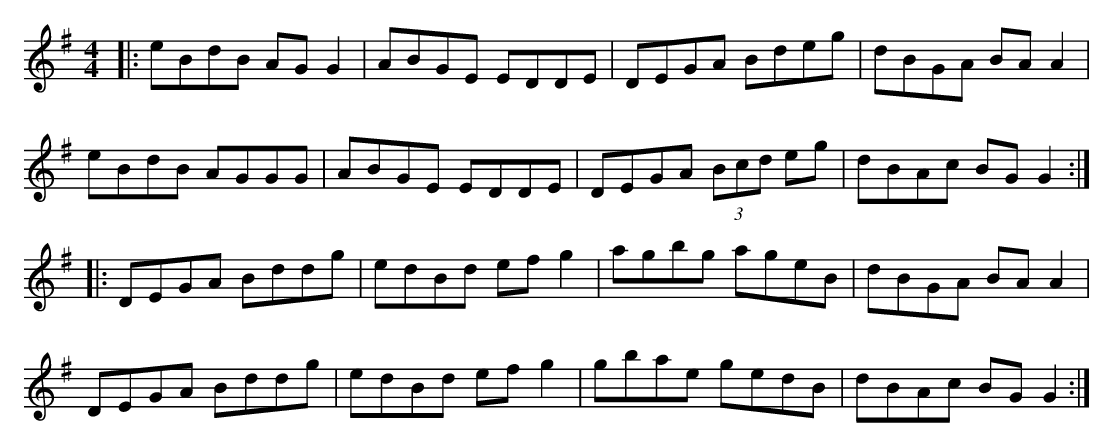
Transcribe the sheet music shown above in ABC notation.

X:1
M:4/4
K:G
|:eBdB AGG2|ABGE EDDE|DEGA Bdeg|dBGA BAA2|
eBdB AGGG|ABGE EDDE|DEGA (3Bcd eg|dBAc BGG2:|
|:DEGA Bddg|edBd efg2|agbg ageB|dBGA BAA2|
DEGA Bddg|edBd efg2|gbae gedB|dBAc BGG2:|
